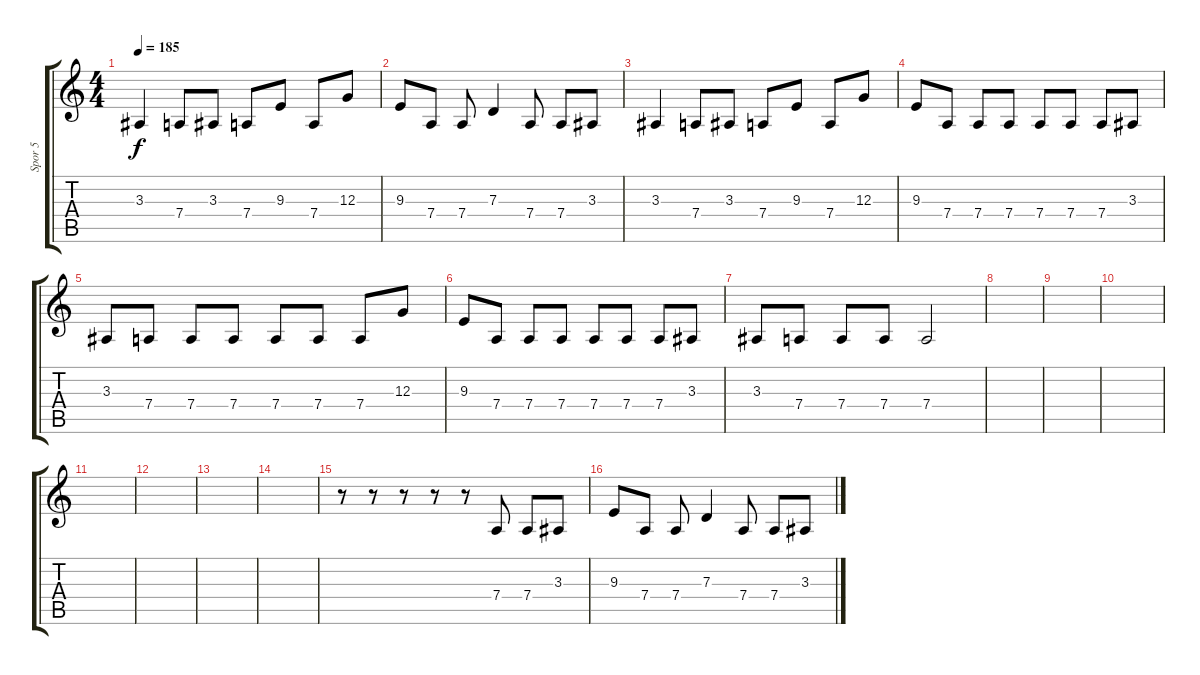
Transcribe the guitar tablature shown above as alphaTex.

\track ("Spor 5" "Spor 5") {instrument violin}
\staff {score tabs}
\tuning (E4 B3 G3 D3 A2 E2) {hide}
\ts (4 4)
\tempo 185
\clef g2
\ks c
3.3.4{dy f} 7.4.8 3.3.8 7.4.8 9.3.8 7.4.8 12.3.8 |
9.3.8 7.4.8 7.4.8 7.3.4 7.4.8 7.4.8 3.3.8 |
3.3.4 7.4.8 3.3.8 7.4.8 9.3.8 7.4.8 12.3.8 |
9.3.8 7.4.8 7.4.8 7.4.8 7.4.8 7.4.8 7.4.8 3.3.8 |
3.3.8 7.4.8 7.4.8 7.4.8 7.4.8 7.4.8 7.4.8 12.3.8 |
9.3.8 7.4.8 7.4.8 7.4.8 7.4.8 7.4.8 7.4.8 3.3.8 |
3.3.8 7.4.8 7.4.8 7.4.8 7.4.2 |
|
|
|
|
|
|
|
r.8 r.8 r.8 r.8 r.8 7.4.8 7.4.8 3.3.8 |
9.3.8 7.4.8 7.4.8 7.3.4 7.4.8 7.4.8 3.3.8
